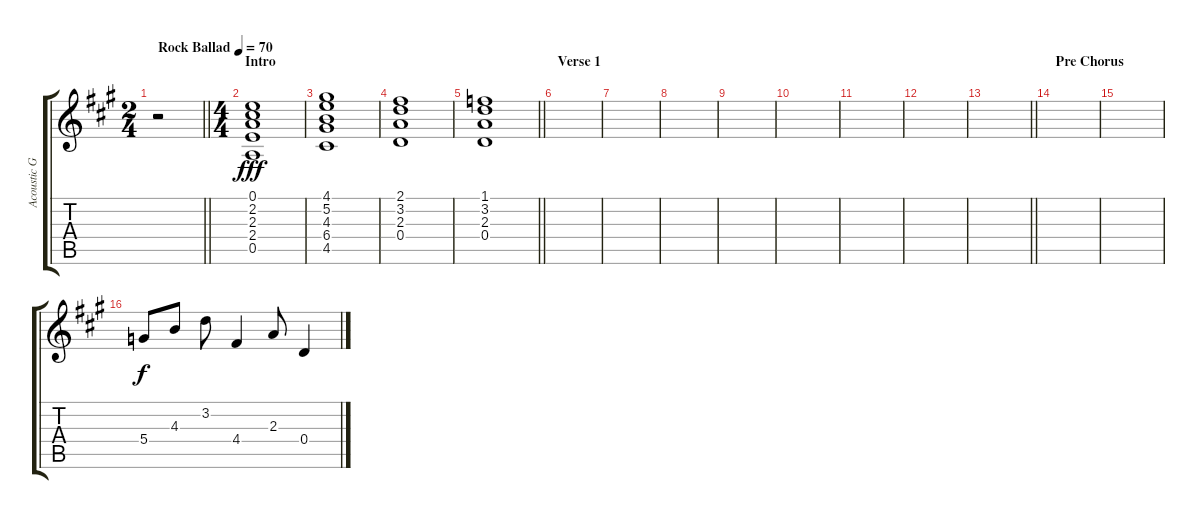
\track ("Acoustic Guitar (Jon Bon Jovi)" "Acoustic G") {instrument acousticguitarsteel}
\staff {score tabs}
\tuning (E4 B3 G3 D3 A2 E2) {hide}
\ts (2 4)
\tempo (70 "Rock Ballad")
\clef g2
\barLineRight lightlight
\ks a
r.2{dy fff instrument acousticguitarsteel} |
\ts (4 4)
\section ("" "Intro")
(0.1 2.2 2.3 2.4 0.5).1{volume 12} |
(4.1 5.2 4.3 6.4 4.5).1 |
(2.1 3.2 2.3 0.4).1 |
\barLineRight lightlight
(1.1 3.2 2.3 0.4).1 |
\section ("" "Verse 1")
|
|
|
|
|
|
|
\barLineRight lightlight
|
\section ("" "Pre Chorus")
|
|
5.4.8{dy f} 4.3.8 3.2.8 4.4.4 2.3.8 0.4.4
